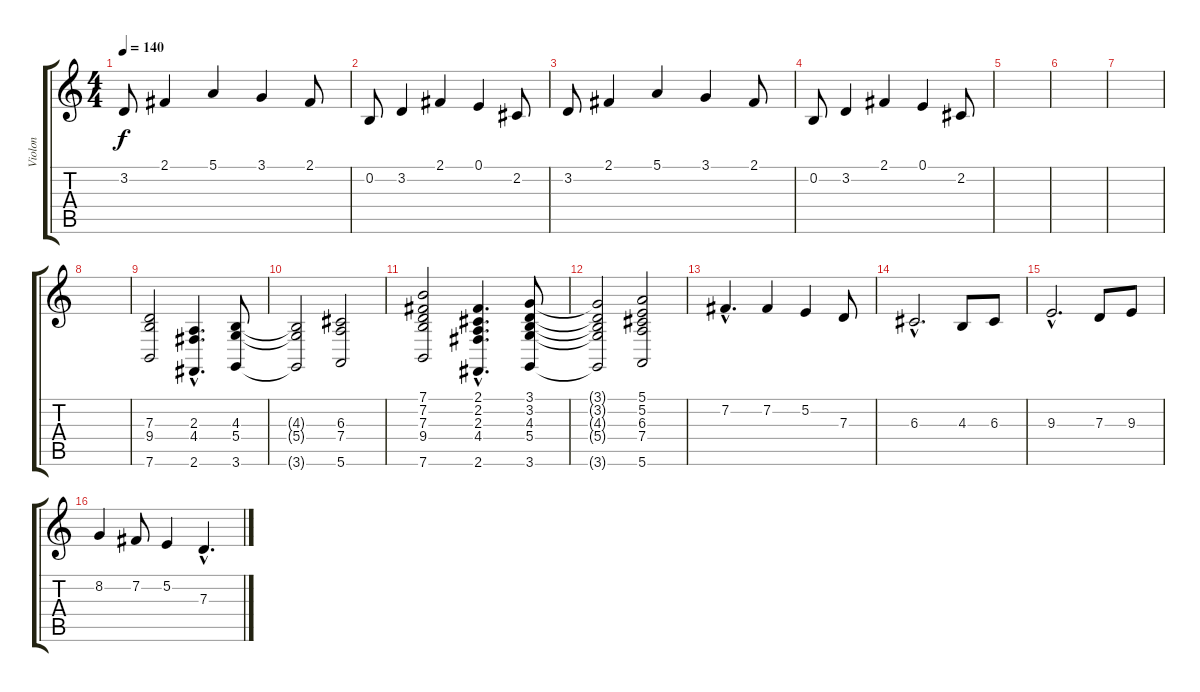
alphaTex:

\track ("Violon" "Violon") {instrument violin}
\staff {score tabs}
\tuning (E4 B3 G3 D3 A2 E2) {hide}
\ts (4 4)
\tempo 140
\clef g2
\ks c
3.2.8{dy f} 2.1.4 5.1.4 3.1.4 2.1.8 |
0.2.8 3.2.4 2.1.4 0.1.4 2.2.8 |
3.2.8 2.1.4 5.1.4 3.1.4 2.1.8 |
0.2.8 3.2.4 2.1.4 0.1.4 2.2.8 |
|
|
|
|
(7.3 9.4 7.6).2 (2.3{hac} 4.4{hac} 2.6{hac}).4{d} (4.3 5.4 3.6).8 |
(4.3{t} 5.4{t} 3.6{t}).2 (6.3 7.4 5.6).2 |
(7.1 7.2 7.3 9.4 7.6).2 (2.1{hac} 2.2{hac} 2.3{hac} 4.4{hac} 2.6{hac}).4{d} (3.1 3.2 4.3 5.4 3.6).8 |
(3.1{t} 3.2{t} 4.3{t} 5.4{t} 3.6{t}).2 (5.1 5.2 6.3 7.4 5.6).2 |
7.2{hac}.4{d} 7.2.4 5.2.4 7.3.8 |
6.3{hac}.2{d} 4.3.8 6.3.8 |
9.3{hac}.2{d} 7.3.8 9.3.8 |
8.2.4 7.2.8 5.2.4 7.3{hac}.4{d}
